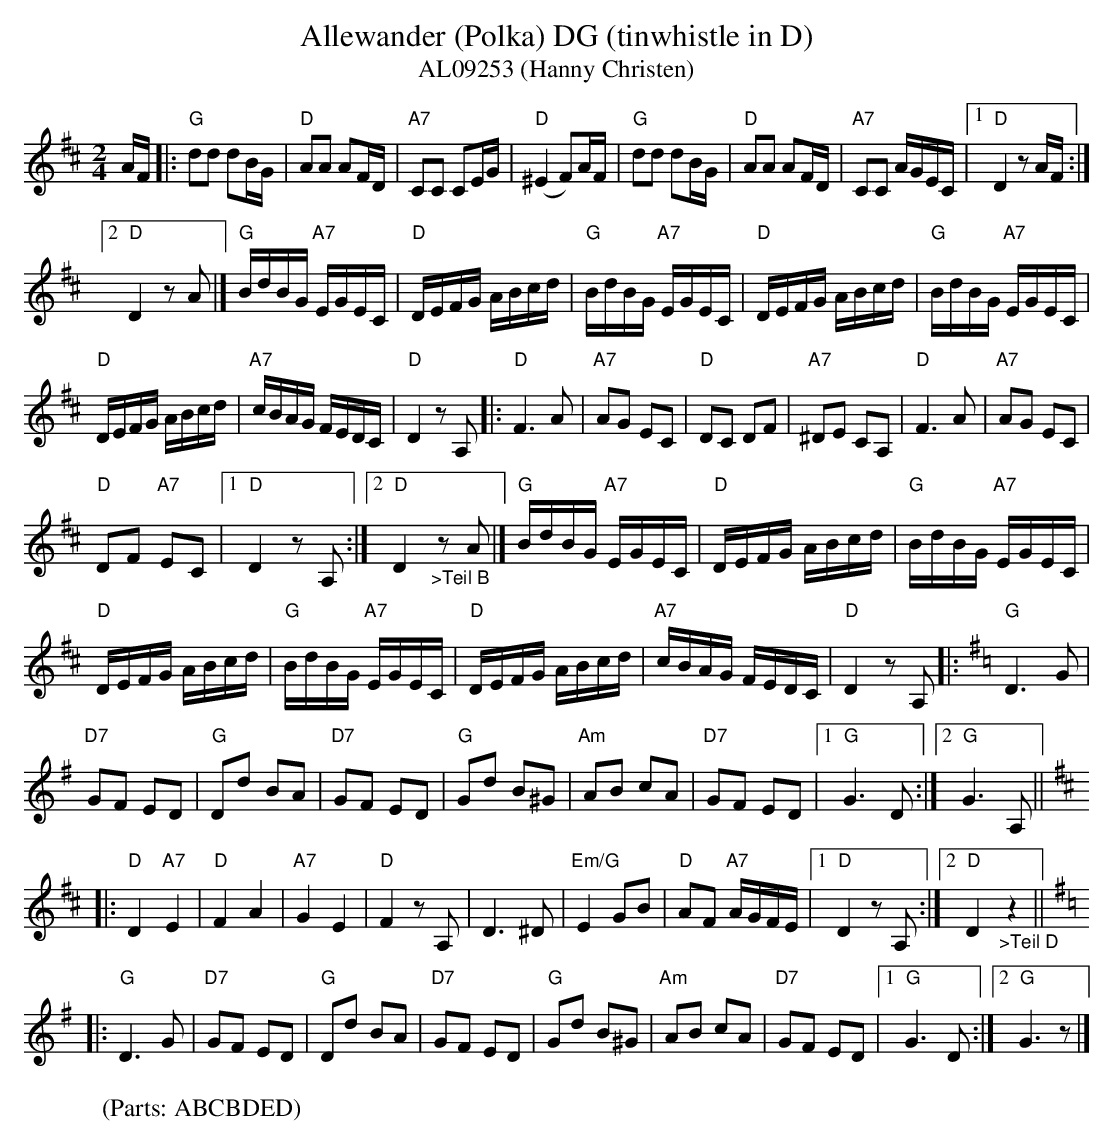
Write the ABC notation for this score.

X:1
T:Allewander (Polka) DG (tinwhistle in D)
T:AL09253 (Hanny Christen)
M:2/4
L:1/16
K:D %%MIDI gchordon
AF |: "G"d2d2 d2BG | "D"A2A2 A2FD | "A7"C2C2 C2EG | ("D"^E4F2)AF | "G"d2d2 d2BG | "D"A2A2 A2FD | "A7"C2C2 AGEC |1 \
"D"D4z2AF :|2
"D"D4z2A2 |] "G"BdBG "A7"EGEC | "D"DEFG ABcd | "G"BdBG "A7"EGEC | "D"DEFG ABcd | \
"G"BdBG "A7"EGEC |
"D"DEFG ABcd | "A7"cBAG FEDC | "D"D4z2A,2 [L:1/8] |: "D"F3A | "A7"AG EC | "D"DC DF | "A7"^DE CA, | \
"D"F3A | "A7"AG EC |
"D"DF "A7"EC |1 "D"D2zA, :|2 "D"D2"_>Teil B"zA |] [L:1/16] "G"BdBG "A7"EGEC | "D"DEFG ABcd | "G"BdBG "A7"EGEC |
"D"DEFG ABcd | \
"G"BdBG "A7"EGEC | "D"DEFG ABcd | "A7"cBAG FEDC | "D"D4z2A,2 |: [L:1/8] [K:G] "G"D3G |
"D7"GF ED | \
"G"Dd BA | "D7"GF ED | "G"Gd B^G | "Am"AB cA | "D7"GF ED |1 "G"G3D :|2 "G"G3A, || [K:D]
|: "D"D2"A7"E2 | \
"D"F2A2 | "A7"G2E2 | "D"F2zA, | D3^D | "Em/G"E2 GB | "D"AF "A7"A/2G/2F/2E/2 |1 "D"D2zA, :|2 "D"D2"_>Teil D"z2 ||
[K:G] |: "G"D3G | "D7"GF ED | \
"G"Dd BA | "D7"GF ED | "G"Gd B^G | "Am"AB cA | "D7"GF ED |1 "G"G3D :|2 "G"G3z |]
W:(Parts: ABCBDED)
